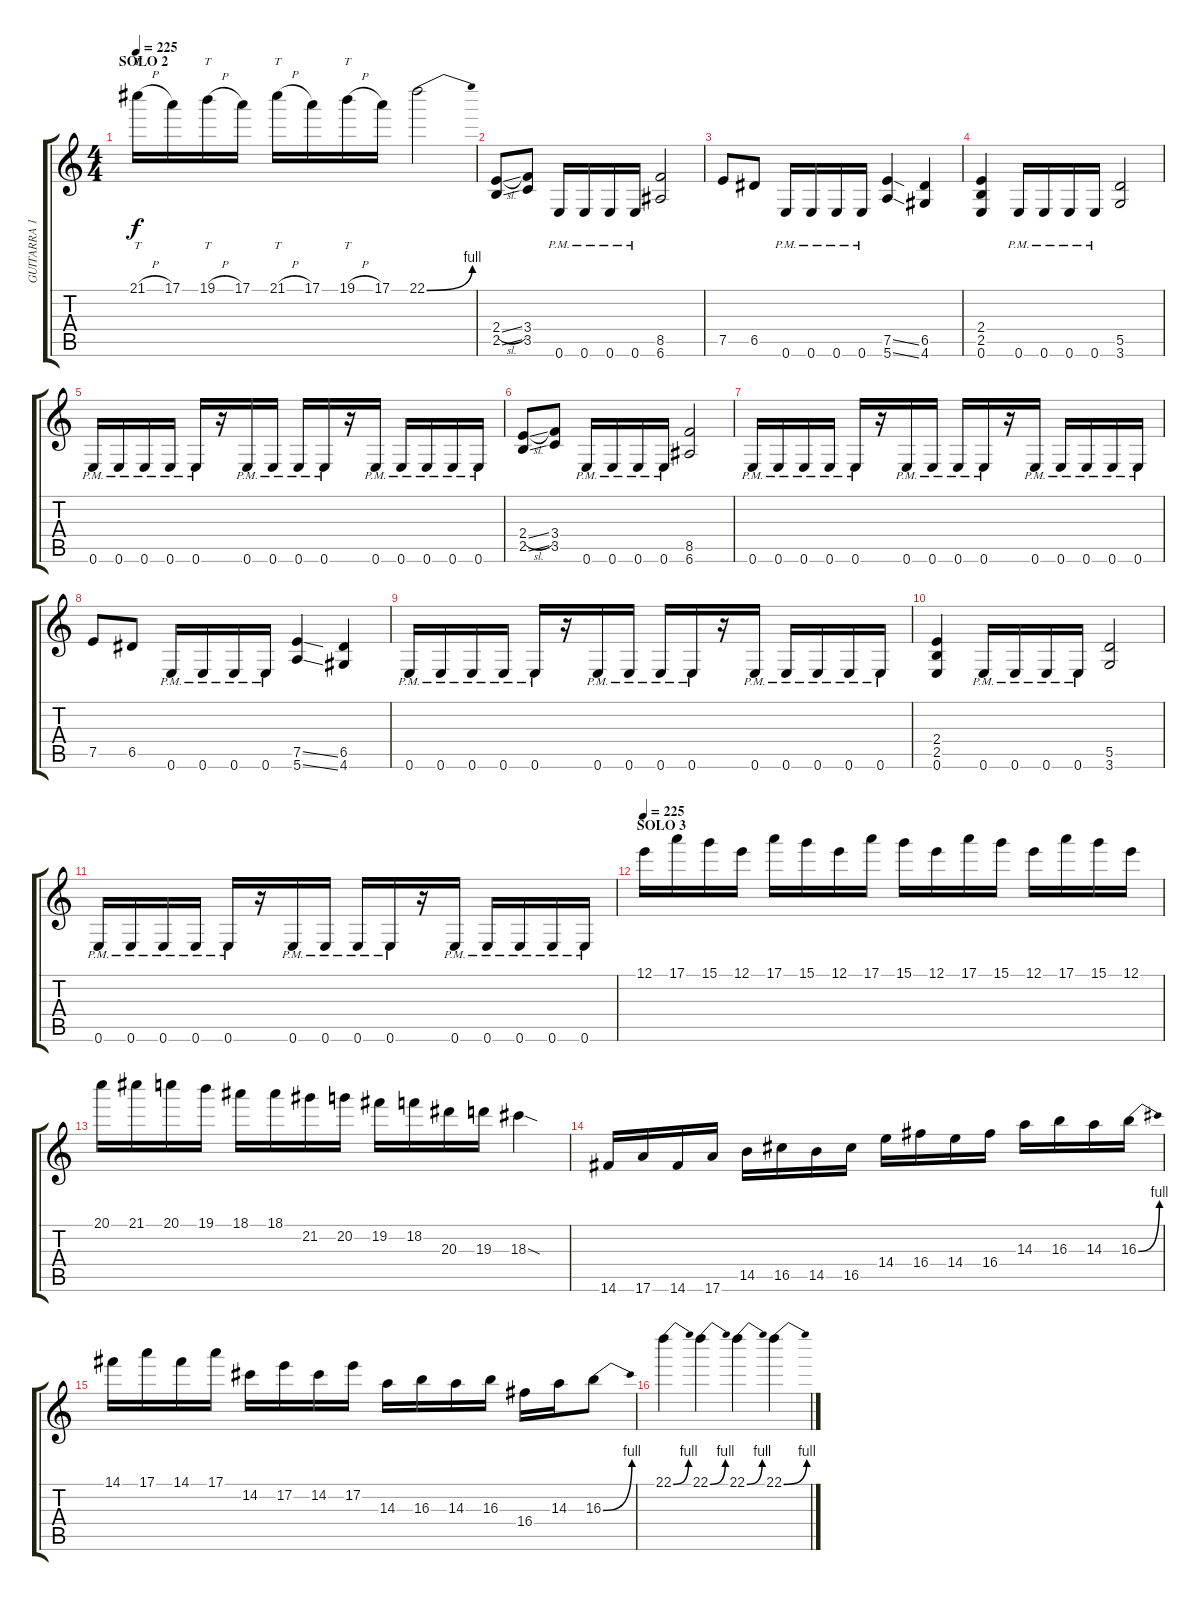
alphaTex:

\track ("GUITARRA 1" "GUITARRA 1") {instrument distortionguitar}
\staff {score tabs}
\tuning (E4 B3 G3 D3 A2 E2) {hide}
\ts (4 4)
\section ("" "SOLO 2")
\tempo 225
\clef g2
\ks c
21.1{h}.16{tt dy f} 17.1.16 19.1{h}.16{tt} 17.1.16 21.1{h}.16{tt} 17.1.16 19.1{h}.16{tt} 17.1.16 22.1{be (bend 0 0 60 4)}.2 |
(2.4{sl} 2.5{ss}).8 (3.4 3.5).8 0.6{pm}.16 0.6{pm}.16 0.6{pm}.16 0.6{pm}.16 (8.5 6.6).2 |
7.5.8 6.5.8 0.6{pm}.16 0.6{pm}.16 0.6{pm}.16 0.6{pm}.16 (7.5{ss} 5.6{ss}).4 (6.5 4.6).4 |
(2.4 2.5 0.6).4 0.6{pm}.16 0.6{pm}.16 0.6{pm}.16 0.6{pm}.16 (5.5 3.6).2 |
0.6{pm}.16 0.6{pm}.16 0.6{pm}.16 0.6{pm}.16 0.6{pm}.16 r.16 0.6{pm}.16 0.6{pm}.16 0.6{pm}.16 0.6{pm}.16 r.16 0.6{pm}.16 0.6{pm}.16 0.6{pm}.16 0.6{pm}.16 0.6{pm}.16 |
(2.4{sl} 2.5{ss}).8 (3.4 3.5).8 0.6{pm}.16 0.6{pm}.16 0.6{pm}.16 0.6{pm}.16 (8.5 6.6).2 |
0.6{pm}.16 0.6{pm}.16 0.6{pm}.16 0.6{pm}.16 0.6{pm}.16 r.16 0.6{pm}.16 0.6{pm}.16 0.6{pm}.16 0.6{pm}.16 r.16 0.6{pm}.16 0.6{pm}.16 0.6{pm}.16 0.6{pm}.16 0.6{pm}.16 |
7.5.8 6.5.8 0.6{pm}.16 0.6{pm}.16 0.6{pm}.16 0.6{pm}.16 (7.5{ss} 5.6{ss}).4 (6.5 4.6).4 |
0.6{pm}.16 0.6{pm}.16 0.6{pm}.16 0.6{pm}.16 0.6{pm}.16 r.16 0.6{pm}.16 0.6{pm}.16 0.6{pm}.16 0.6{pm}.16 r.16 0.6{pm}.16 0.6{pm}.16 0.6{pm}.16 0.6{pm}.16 0.6{pm}.16 |
(2.4 2.5 0.6).4 0.6{pm}.16 0.6{pm}.16 0.6{pm}.16 0.6{pm}.16 (5.5 3.6).2 |
0.6{pm}.16 0.6{pm}.16 0.6{pm}.16 0.6{pm}.16 0.6{pm}.16 r.16 0.6{pm}.16 0.6{pm}.16 0.6{pm}.16 0.6{pm}.16 r.16 0.6{pm}.16 0.6{pm}.16 0.6{pm}.16 0.6{pm}.16 0.6{pm}.16 |
\section ("" "SOLO 3")
\tempo 225
12.1.16 17.1.16 15.1.16 12.1.16 17.1.16 15.1.16 12.1.16 17.1.16 15.1.16 12.1.16 17.1.16 15.1.16 12.1.16 17.1.16 15.1.16 12.1.16 |
20.1.16 21.1.16 20.1.16 19.1.16 18.1.16 18.1.16 21.2.16 20.2.16 19.2.16 18.2.16 20.3.16 19.3.16 18.3{sod}.4 |
14.6.16 17.6.16 14.6.16 17.6.16 14.5.16 16.5.16 14.5.16 16.5.16 14.4.16 16.4.16 14.4.16 16.4.16 14.3.16 16.3.16 14.3.16 16.3{be (bend 0 0 60 4)}.16 |
14.1.16 17.1.16 14.1.16 17.1.16 14.2.16 17.2.16 14.2.16 17.2.16 14.3.16 16.3.16 14.3.16 16.3.16 16.4.16 14.3.16 16.3{be (bend 0 0 60 4)}.8 |
22.1{be (bend 0 0 60 4)}.4 22.1{be (bend 0 0 60 4)}.4 22.1{be (bend 0 0 60 4)}.4 22.1{be (bend 0 0 60 4)}.4
